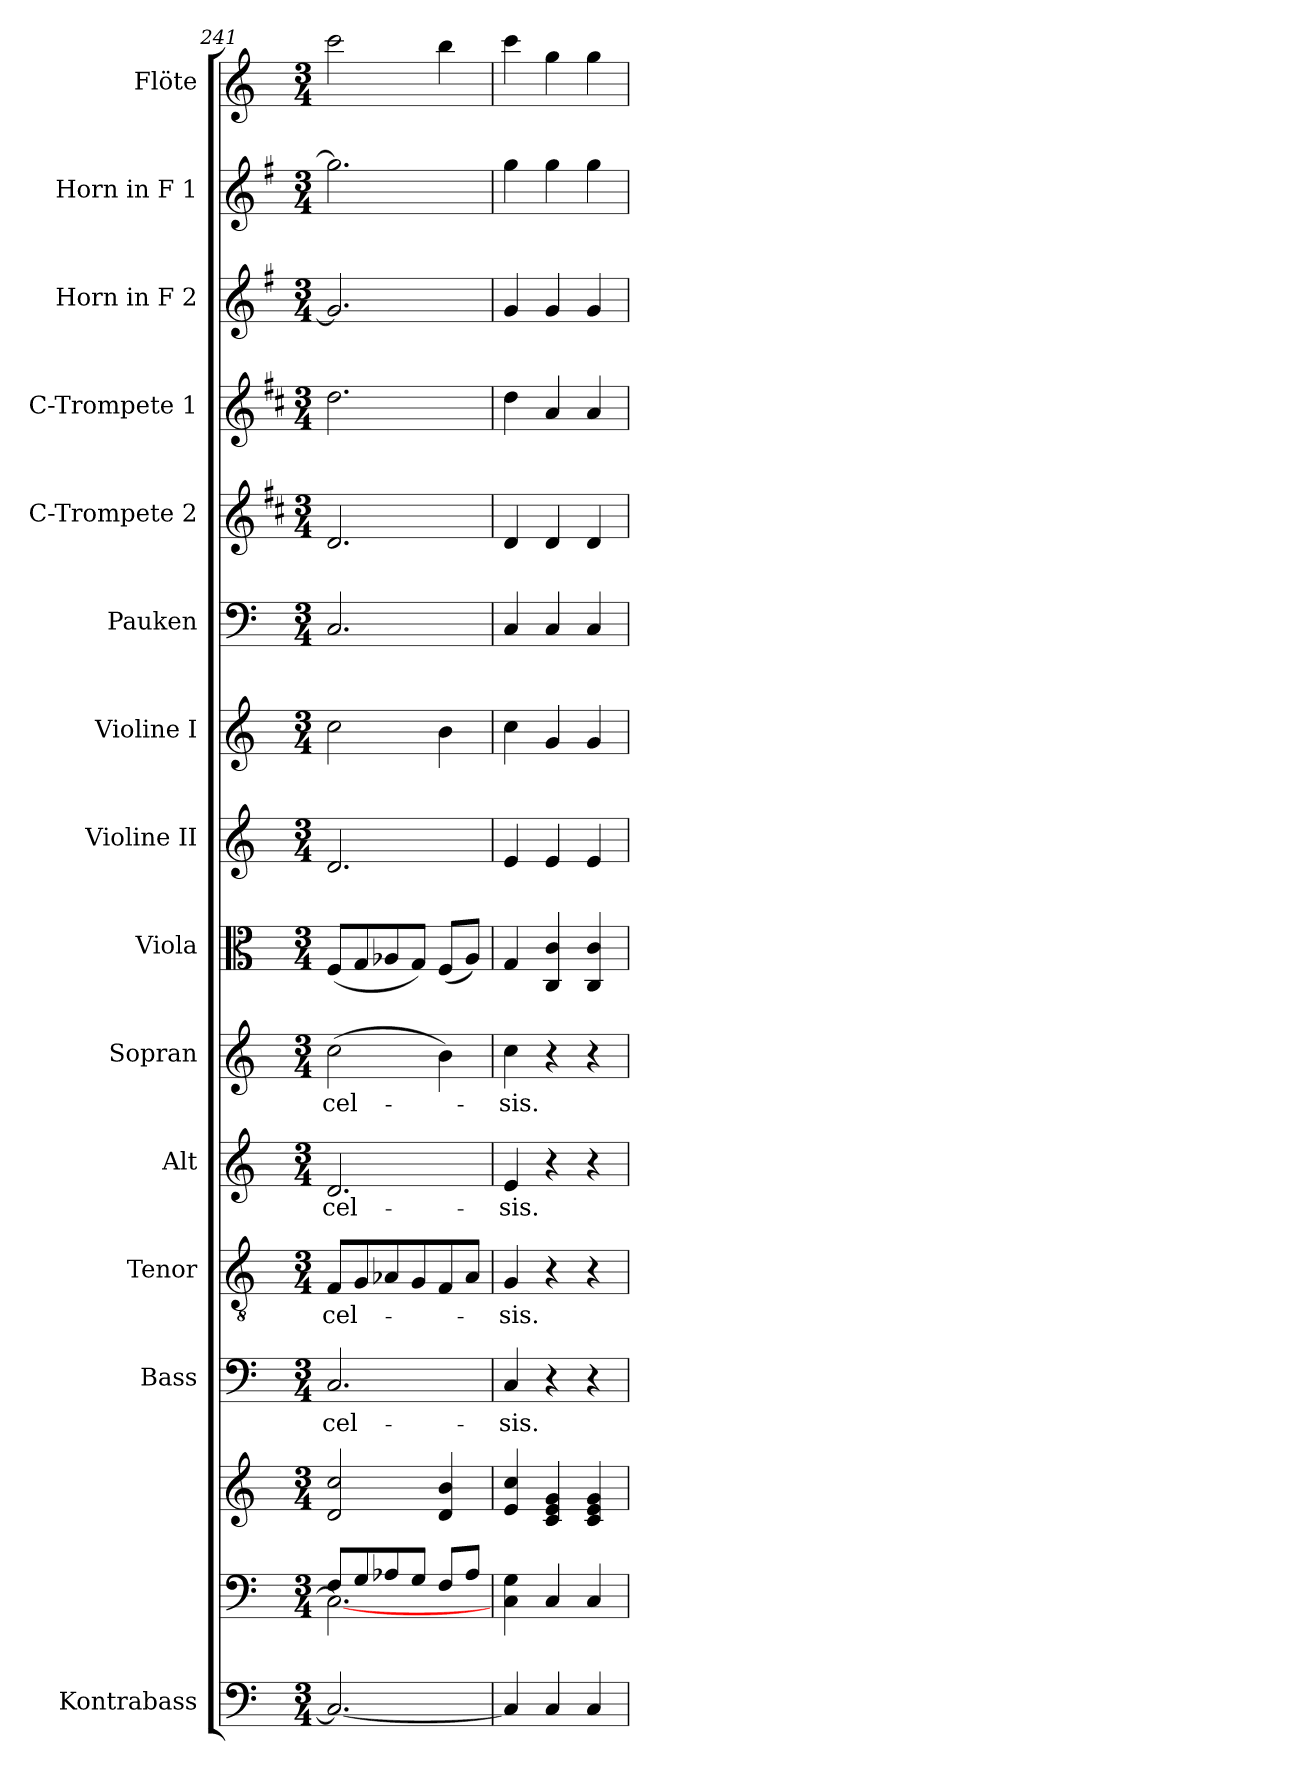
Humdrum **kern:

**kern	**kern	**kern	**kern	**text	**kern	**text	**kern	**text	**kern	**text	**kern	**kern	**kern	**kern	**kern	**kern	**kern	**kern	**kern
*part15	*part14	*part14	*part13	*part13	*part12	*part12	*part11	*part11	*part10	*part10	*part9	*part8	*part7	*part6	*part5	*part4	*part3	*part2	*part1
*staff16	*staff15	*staff14	*staff13	*staff13	*staff12	*staff12	*staff11	*staff11	*staff10	*staff10	*staff9	*staff8	*staff7	*staff6	*staff5	*staff4	*staff3	*staff2	*staff1
*I"Kontrabass	*	*	*I"Bass	*	*I"Tenor	*	*I"Alt	*	*I"Sopran	*	*I"Viola	*I"Violine II	*I"Violine I	*I"Pauken	*I"C-Trompete 2	*I"C-Trompete 1	*I"Horn in F 2	*I"Horn in F 1	*I"Flöte
*I'Kb.	*	*	*I'B.	*	*I'T.	*	*I'A.	*	*I'S.	*	*I'Vla.	*I'Vl. II	*I'Vl. I	*I'Pk.	*I'C Trp. 2	*I'C Trp. 1	*	*	*I'Fl.
*clefF4	*clefF4	*clefG2	*clefF4	*	*clefGv2	*	*clefG2	*	*clefG2	*	*clefC3	*clefG2	*clefG2	*clefF4	*clefG2	*clefG2	*clefG2	*clefG2	*clefG2
*ITrd7c12	*	*	*	*	*	*	*	*	*	*	*	*	*	*	*ITrd1c2	*ITrd1c2	*ITrd4c7	*ITrd4c7	*
*k[]	*k[]	*k[]	*k[]	*	*k[]	*	*k[]	*	*k[]	*	*k[]	*k[]	*k[]	*k[]	*k[]	*k[]	*k[]	*k[]	*k[]
*C:	*C:	*C:	*C:	*	*C:	*	*C:	*	*C:	*	*C:	*C:	*C:	*C:	*C:	*C:	*C:	*C:	*C:
*M3/4	*M3/4	*M3/4	*M3/4	*	*M3/4	*	*M3/4	*	*M3/4	*	*M3/4	*M3/4	*M3/4	*M3/4	*M3/4	*M3/4	*M3/4	*M3/4	*M3/4
=241	=241	=241	=241	=241	=241	=241	=241	=241	=241	=241	=241	=241	=241	=241	=241	=241	=241	=241	=241
*	*^	*	*	*	*	*	*	*	*	*	*	*	*	*	*	*	*	*	*
!	!	!	!	!	!LO:LY:b	!	!LO:LY:b	!	!LO:LY:b	!	!LO:LY:b	!	!	!	!	!	!	!	!	!
2.CC/_	8F/L	2.C\_	2d/ 2cc/	2.C/	-cel-	8F/L	-cel-	2.d/	-cel-	(>2cc\	-cel-	(<8F/L	2.d/	2cc\	2.C/	2.c/	2.cc\	2.c/]	2.cc\]	2ccc\
.	8G/	.	.	.	.	8G/	.	.	.	.	.	8G/	.	.	.	.	.	.	.	.
.	8A-X/	.	.	.	.	8A-X/	.	.	.	.	.	8A-X/	.	.	.	.	.	.	.	.
.	8G/J	.	.	.	.	8G/	.	.	.	.	.	8G/J)	.	.	.	.	.	.	.	.
.	8F/L	.	4d/ 4b/	.	.	8F/	.	.	.	4b\)	.	(<8F/L	.	4b\	.	.	.	.	.	4bb\
.	8A-/J	.	.	.	.	8A-/J	.	.	.	.	.	8A-/J)	.	.	.	.	.	.	.	.
*	*v	*v	*	*	*	*	*	*	*	*	*	*	*	*	*	*	*	*	*	*
=242	=242	=242	=242	=242	=242	=242	=242	=242	=242	=242	=242	=242	=242	=242	=242	=242	=242	=242	=242
!	!	!	!	!LO:LY:b	!	!LO:LY:b	!	!LO:LY:b	!	!LO:LY:b	!	!	!	!	!	!	!	!	!
4CC/]	4C\ 4G\	4e/ 4cc/	4C/	-sis.	4G/	-sis.	4e/	-sis.	4cc\	-sis.	4G/	4e/	4cc\	4C/	4c/	4cc\	4c/	4cc\	4ccc\
4CC/	4C/	4c/ 4e/ 4g/	4r	.	4r	.	4r	.	4r	.	4C/ 4c/	4e/	4g/	4C/	4c/	4g/	4c/	4cc\	4gg\
4CC/	4C/	4c/ 4e/ 4g/	4r	.	4r	.	4r	.	4r	.	4C/ 4c/	4e/	4g/	4C/	4c/	4g/	4c/	4cc\	4gg\
=	=	=	=	=	=	=	=	=	=	=	=	=	=	=	=	=	=	=	=
*-	*-	*-	*-	*-	*-	*-	*-	*-	*-	*-	*-	*-	*-	*-	*-	*-	*-	*-	*-
